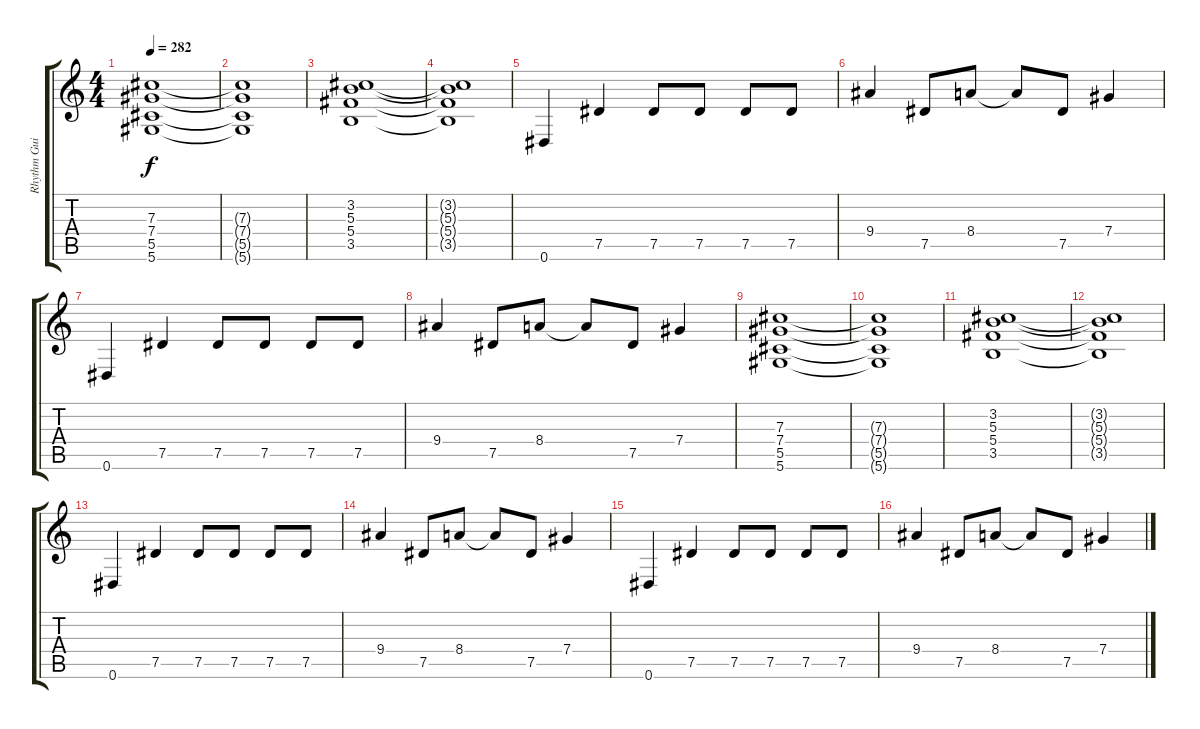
\track ("Rhythm Guitar 1" "Rhythm Gui") {instrument overdrivenguitar}
\staff {score tabs}
\tuning (Eb4 Bb3 Gb3 Db3 Ab2 Eb2) {hide}
\ts (4 4)
\tempo 282
\clef g2
\ks c
(7.3 7.4 5.5 5.6).1{dy f} |
(7.3{t} 7.4{t} 5.5{t} 5.6{t}).1 |
(3.2 5.3 5.4 3.5).1 |
(3.2{t} 5.3{t} 5.4{t} 3.5{t}).1 |
0.6.4 7.5.4 7.5.8 7.5.8 7.5.8 7.5.8 |
9.4.4 7.5.8 8.4.8 8.4{t}.8 7.5.8 7.4.4 |
0.6.4 7.5.4 7.5.8 7.5.8 7.5.8 7.5.8 |
9.4.4 7.5.8 8.4.8 8.4{t}.8 7.5.8 7.4.4 |
(7.3 7.4 5.5 5.6).1 |
(7.3{t} 7.4{t} 5.5{t} 5.6{t}).1 |
(3.2 5.3 5.4 3.5).1 |
(3.2{t} 5.3{t} 5.4{t} 3.5{t}).1 |
0.6.4 7.5.4 7.5.8 7.5.8 7.5.8 7.5.8 |
9.4.4 7.5.8 8.4.8 8.4{t}.8 7.5.8 7.4.4 |
0.6.4 7.5.4 7.5.8 7.5.8 7.5.8 7.5.8 |
9.4.4 7.5.8 8.4.8 8.4{t}.8 7.5.8 7.4.4
